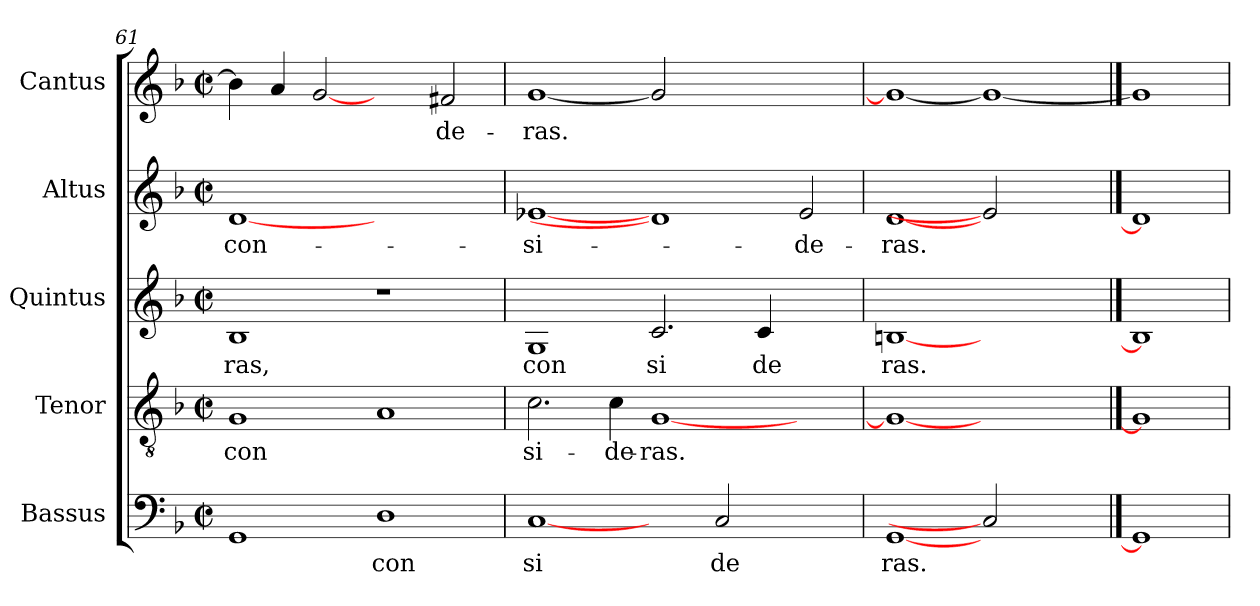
**kern	**text	**kern	**text	**kern	**text	**kern	**text	**kern	**text
*part5	*part5	*part4	*part4	*part3	*part3	*part2	*part2	*part1	*part1
*staff5	*staff5	*staff4	*staff4	*staff3	*staff3	*staff2	*staff2	*staff1	*staff1
*I"Bassus	*	*I"Tenor	*	*I"Quintus	*	*I"Altus	*	*I"Cantus	*
*clefF4	*	*clefGv2	*	*clefG2	*	*clefG2	*	*clefG2	*
*k[b-]	*	*k[b-]	*	*k[b-]	*	*k[b-]	*	*k[b-]	*
*F:	*	*F:	*	*F:	*	*F:	*	*F:	*
*M2/2	*	*M2/2	*	*M2/2	*	*M2/2	*	*M2/2	*
*met(c|)	*	*met(c|)	*	*met(c|)	*	*met(c|)	*	*met(c|)	*
=61	=61	=61	=61	=61	=61	=61	=61	=61	=61
!	!LO:LY:b:cj	!	!LO:LY:b:cj	!	!LO:LY:b:cj	!	!LO:LY:b:cj	!	!LO:LY:b:cj
1GG	.	1G	con-	1B-	ras,	[1d	con-	4b-\]	--
!	!	!	!	!	!	!	!	!	!LO:LY:b:cj
.	.	.	.	.	.	.	.	4a/	--
!	!	!	!	!	!	!	!	!	!LO:LY:b:cj
.	.	.	.	.	.	.	.	[2g	--
!	!LO:LY:b:cj	!	!LO:LY:b:cj	!	!	!	!	!	!
1D	con	1A	--	1r	.	1ryy	.	2ryy	.
!	!	!	!	!	!	!	!	!	!LO:LY:b:cj
.	.	.	.	.	.	.	.	2f#/	-de-
=62	=62	=62	=62	=62	=62	=62	=62	=62	=62
!	!LO:LY:b:cj	!	!LO:LY:b:cj	!	!LO:LY:b:cj	!	!LO:LY:b:cj	!	!LO:LY:b:cj
[1C	si	2.c\	-si-	1G	con	[1e-X	-si-	[<1g	-ras.
!	!	!	!LO:LY:b:cj	!	!	!	!	!	!
.	.	4c\	-de-	.	.	.	.	.	.
!	!	!	!LO:LY:b:cj	!	!LO:LY:b:cj	!	!	!	!
2ryy	.	[<1G	-ras.	2.c/	si	1d]	.	2g]	.
!	!LO:LY:b:cj	!	!	!	!	!	!	!	!
2C/	de	.	.	.	.	.	.	1ryy	.
!	!	!	!	!	!LO:LY:b:cj	!	!	!	!
.	.	.	.	4c/	de	.	.	.	.
!	!	!	!	!	!	!	!LO:LY:b:cj	!	!
2ryy	.	2ryy	.	2ryy	.	2e-/	-de-	.	.
=63	=63	=63	=63	=63	=63	=63	=63	=63	=63
!	!LO:LY:b:cj	!	!LO:LY:b:cj	!	!LO:LY:b:cj	!	!LO:LY:b:cj	!	!LO:LY:b:cj
[1GG	ras.	1G_	.	[1Bn	ras.	[1d	-ras.	1g_	.
2C]	.	1ryy	.	1ryy	.	2e-]	.	1g_	.
2ryy	.	.	.	.	.	2ryy	.	.	.
==64	==64	==64	==64	==64	==64	==64	==64	==64	==64
1GG]	.	1G]	.	1B]	.	1d]	.	1g]	.
=	=	=	=	=	=	=	=	=	=
*-	*-	*-	*-	*-	*-	*-	*-	*-	*-
